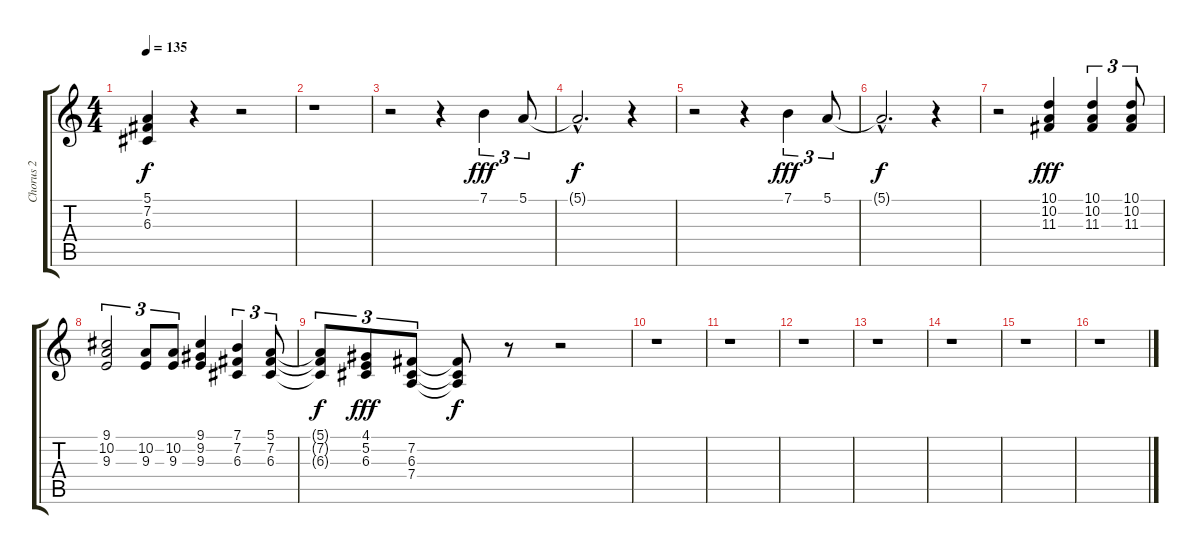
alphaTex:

\track ("Chorus 2" "Chorus 2") {instrument synthvoice}
\staff {score tabs}
\tuning (E4 B3 G3 D3 A2 E2) {hide}
\ts (4 4)
\tempo 135
\clef g2
\ks c
(5.1{t} 7.2{t} 6.3{t}).4{dy f} r.4 r.2 |
r.1 |
r.2 r.4 7.1.4{tu (3 2) dy fff} 5.1.8{tu (3 2)} |
5.1{hac t}.2{d dy f} r.4 |
r.2 r.4 7.1.4{tu (3 2) dy fff} 5.1.8{tu (3 2)} |
5.1{hac t}.2{d dy f} r.4 |
r.2 (10.1 10.2 11.3).4{dy fff} (10.1 10.2 11.3).4{tu (3 2)} (10.1 10.2 11.3).8{tu (3 2)} |
(9.1 10.2 9.3).2{tu (3 2)} (10.2 9.3).8{tu (3 2)} (10.2 9.3).8{tu (3 2)} (9.1 9.2 9.3).4 (7.1 7.2 6.3).4{tu (3 2)} (5.1 7.2 6.3).8{tu (3 2)} |
(5.1{t} 7.2{t} 6.3{t}).8{tu (3 2) dy f} (4.1 5.2 6.3).8{tu (3 2) dy fff} (7.2 6.3 7.4).8{tu (3 2)} (7.2{t} 6.3{t} 7.4{t}).8{dy f} r.8 r.2 |
r.1 |
r.1 |
r.1 |
r.1 |
r.1 |
r.1 |
r.1
